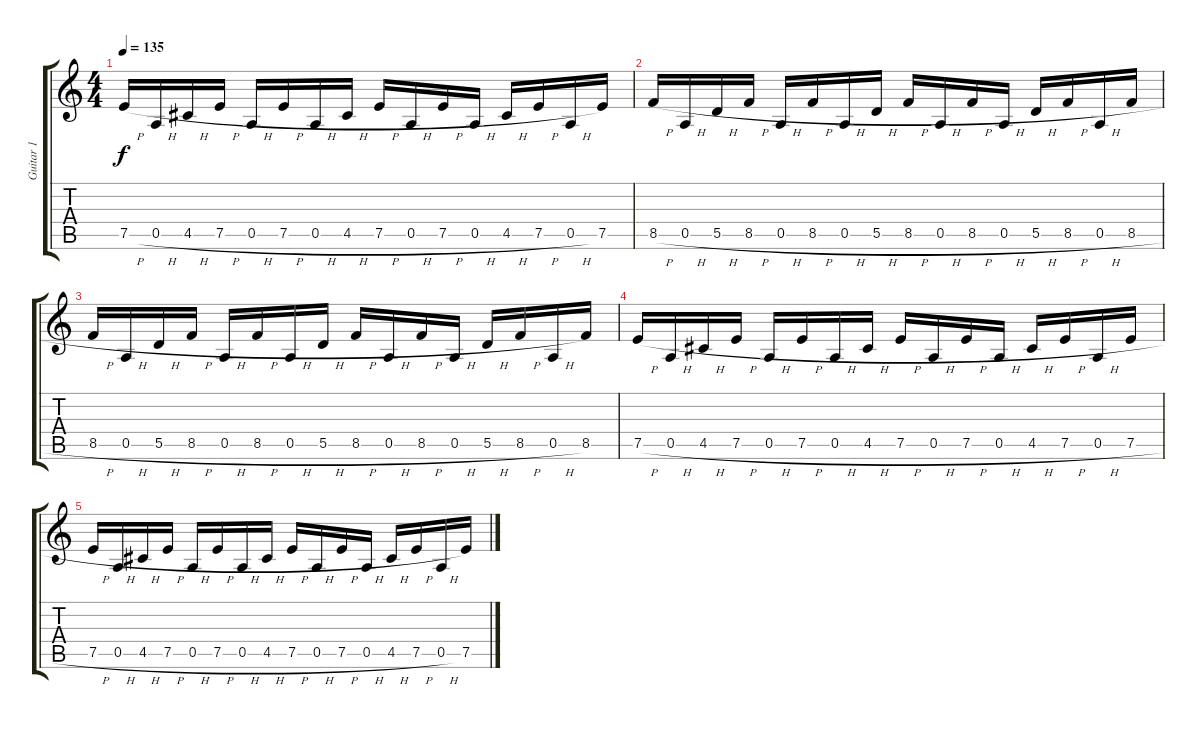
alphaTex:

\track ("Guitar 1" "Guitar 1") {instrument distortionguitar}
\staff {score tabs}
\tuning (E4 B3 G3 D3 A2 D2) {hide}
\ts (4 4)
\tempo 135
\clef g2
\ks c
7.5{h}.16{dy f} 0.5{h}.16 4.5{h}.16 7.5{h}.16 0.5{h}.16 7.5{h}.16 0.5{h}.16 4.5{h}.16 7.5{h}.16 0.5{h}.16 7.5{h}.16 0.5{h}.16 4.5{h}.16 7.5{h}.16 0.5{h}.16 7.5.16 |
8.5{h}.16 0.5{h}.16 5.5{h}.16 8.5{h}.16 0.5{h}.16 8.5{h}.16 0.5{h}.16 5.5{h}.16 8.5{h}.16 0.5{h}.16 8.5{h}.16 0.5{h}.16 5.5{h}.16 8.5{h}.16 0.5{h}.16 8.5{h}.16 |
8.5{h}.16 0.5{h}.16 5.5{h}.16 8.5{h}.16 0.5{h}.16 8.5{h}.16 0.5{h}.16 5.5{h}.16 8.5{h}.16 0.5{h}.16 8.5{h}.16 0.5{h}.16 5.5{h}.16 8.5{h}.16 0.5{h}.16 8.5.16 |
7.5{h}.16 0.5{h}.16 4.5{h}.16 7.5{h}.16 0.5{h}.16 7.5{h}.16 0.5{h}.16 4.5{h}.16 7.5{h}.16 0.5{h}.16 7.5{h}.16 0.5{h}.16 4.5{h}.16 7.5{h}.16 0.5{h}.16 7.5{h}.16 |
7.5{h}.16 0.5{h}.16 4.5{h}.16 7.5{h}.16 0.5{h}.16 7.5{h}.16 0.5{h}.16 4.5{h}.16 7.5{h}.16 0.5{h}.16 7.5{h}.16 0.5{h}.16 4.5{h}.16 7.5{h}.16 0.5{h}.16 7.5.16
